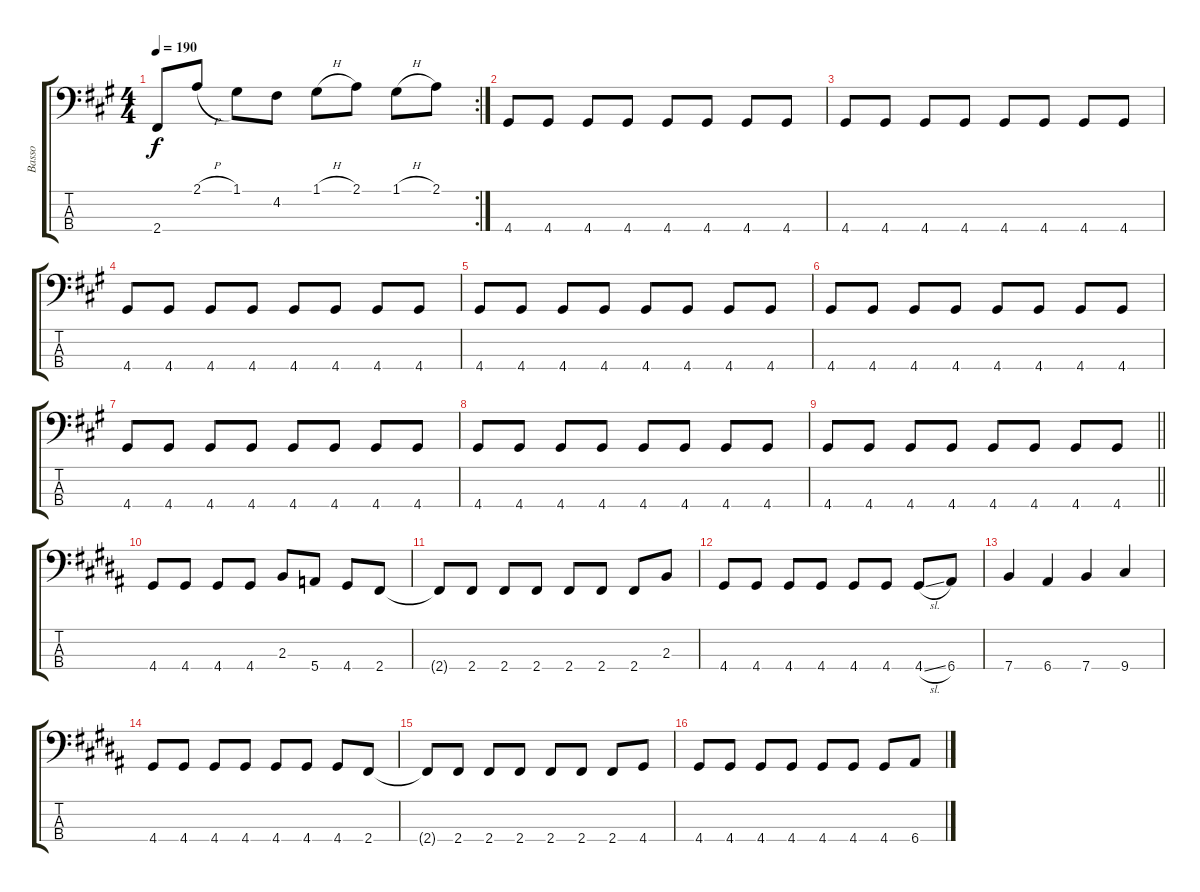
\track ("Basso" "Basso") {instrument electricbasspick}
\staff {score tabs}
\tuning (G2 D2 A1 E1) {hide}
\rc 2
\ts (4 4)
\tempo 190
\clef f4
\ks a
2.4.8{dy f} 2.1{h}.8 1.1.8 4.2.8 1.1{h}.8 2.1.8 1.1{h}.8 2.1.8 |
4.4.8 4.4.8 4.4.8 4.4.8 4.4.8 4.4.8 4.4.8 4.4.8 |
4.4.8 4.4.8 4.4.8 4.4.8 4.4.8 4.4.8 4.4.8 4.4.8 |
4.4.8 4.4.8 4.4.8 4.4.8 4.4.8 4.4.8 4.4.8 4.4.8 |
4.4.8 4.4.8 4.4.8 4.4.8 4.4.8 4.4.8 4.4.8 4.4.8 |
4.4.8 4.4.8 4.4.8 4.4.8 4.4.8 4.4.8 4.4.8 4.4.8 |
4.4.8 4.4.8 4.4.8 4.4.8 4.4.8 4.4.8 4.4.8 4.4.8 |
4.4.8 4.4.8 4.4.8 4.4.8 4.4.8 4.4.8 4.4.8 4.4.8 |
\barLineRight lightlight
4.4.8 4.4.8 4.4.8 4.4.8 4.4.8 4.4.8 4.4.8 4.4.8 |
\ks b
4.4.8 4.4.8 4.4.8 4.4.8 2.3.8 5.4.8 4.4.8 2.4.8 |
2.4{t}.8 2.4.8 2.4.8 2.4.8 2.4.8 2.4.8 2.4.8 2.3.8 |
4.4.8 4.4.8 4.4.8 4.4.8 4.4.8 4.4.8 4.4{sl}.8 6.4.8 |
7.4.4 6.4.4 7.4.4 9.4.4 |
4.4.8 4.4.8 4.4.8 4.4.8 4.4.8 4.4.8 4.4.8 2.4.8 |
2.4{t}.8 2.4.8 2.4.8 2.4.8 2.4.8 2.4.8 2.4.8 4.4.8 |
4.4.8 4.4.8 4.4.8 4.4.8 4.4.8 4.4.8 4.4.8 6.4.8
